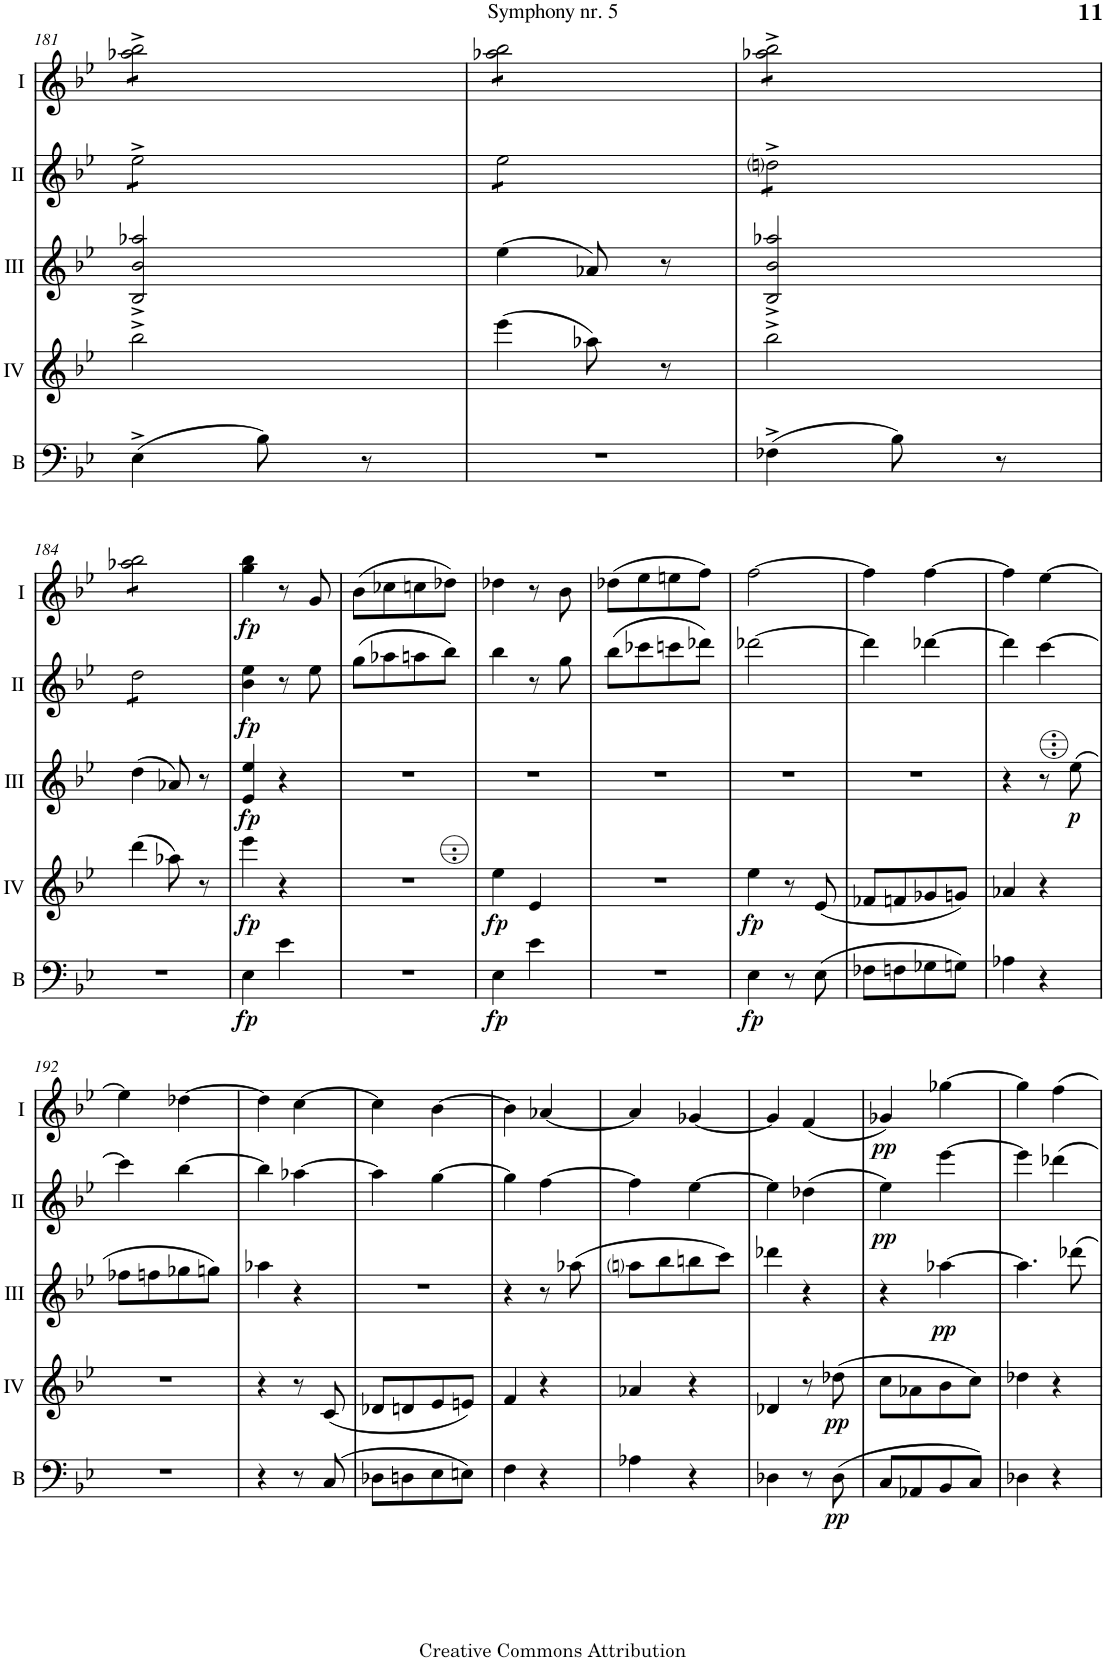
**kern	**dynam	**kern	**dynam	**kern	**dynam	**kern	**dynam	**kern	**dynam
*part5	*part5	*part4	*part4	*part3	*part3	*part2	*part2	*part1	*part1
*staff5	*staff5	*staff4	*staff4	*staff3	*staff3	*staff2	*staff2	*staff1	*staff1
*I"Bass	*	*I"Acc. 4	*	*I"Acc. 3	*	*I"Acc. 2	*	*I"Acc. 1	*
*I'B	*	*	*	*	*	*	*	*	*
!!LO:PB:g=z
*clefF4	*	*clefG2	*	*clefG2	*	*clefG2	*	*clefG2	*
*Trd7c12	*	*Trd7c12	*	*	*	*Trd7c12	*	*	*
*k[b-e-]	*	*k[b-e-]	*	*k[b-e-]	*	*k[b-e-]	*	*k[b-e-]	*
*M2/4	*	*M2/4	*	*M2/4	*	*M2/4	*	*M2/4	*
=181	=181	=181	=181	=181	=181	=181	=181	=181	=181
*	*	*	*	*	*	*tremolo	*	*	*
*	*	*	*	*	*	*	*	*tremolo	*
(4E-^\	.	2bbb-^\	.	2B-/^ 2b-/^ 2aa-X/^	.	8ee-^\L	.	8aa-X\^ 8bb-\^L	.
.	.	.	.	.	.	8ee-^\	.	8aa-X\^ 8bb-\^	.
8B-\)	.	.	.	.	.	8ee-^\	.	8aa-X\^ 8bb-\^	.
8r	.	.	.	.	.	8ee-^\J	.	8aa-X\^ 8bb-\^J	.
=182	=182	=182	=182	=182	=182	=182	=182	=182	=182
2r	.	(4eeee-\	.	(4ee-\	.	8ee-\L	.	8aa-X\ 8bb-\L	.
.	.	.	.	.	.	8ee-\	.	8aa-X\ 8bb-\	.
.	.	8aaa-X\)	.	8a-X/)	.	8ee-\	.	8aa-X\ 8bb-\	.
.	.	8r	.	8r	.	8ee-\J	.	8aa-X\ 8bb-\J	.
=183	=183	=183	=183	=183	=183	=183	=183	=183	=183
(4F-X^\	.	2bbb-^\	.	2B-/^ 2b-/^ 2aa-X/^	.	8ddni^\L	.	8aa-X\^ 8bb-\^L	.
.	.	.	.	.	.	8ddni^\	.	8aa-X\^ 8bb-\^	.
8B-\)	.	.	.	.	.	8ddni^\	.	8aa-X\^ 8bb-\^	.
8r	.	.	.	.	.	8ddni^\J	.	8aa-X\^ 8bb-\^J	.
!!LO:LB:g=z
=184	=184	=184	=184	=184	=184	=184	=184	=184	=184
2r	.	(4dddd\	.	(4dd\	.	8dd\L	.	8aa-X\ 8bb-\L	.
.	.	.	.	.	.	8dd\	.	8aa-X\ 8bb-\	.
.	.	8aaa-X\)	.	8a-X/)	.	8dd\	.	8aa-X\ 8bb-\	.
.	.	8r	.	8r	.	8dd\J	.	8aa-X\ 8bb-\J	.
*	*	*	*	*	*	*	*	*Xtremolo	*
*	*	*	*	*	*	*Xtremolo	*	*	*
=185	=185	=185	=185	=185	=185	=185	=185	=185	=185
!	!LO:DY:b	!	!LO:DY:b	!	!LO:DY:b	!	!LO:DY:b	!	!LO:DY:b
4E-\	fp	4eeee-\	fp	4e-/ 4ee-/	fp	4b-\ 4ee-\	fp	4gg\ 4bb-\	fp
4e-\	.	4r	.	4r	.	8r	.	8r	.
.	.	.	.	.	.	8ee-\	.	8g/	.
=186	=186	=186	=186	=186	=186	=186	=186	=186	=186
2r	.	2r	.	2r	.	(8gg\L	.	(8b-\L	.
.	.	.	.	.	.	8aa-X\	.	8cc-X\	.
.	.	.	.	.	.	8aan\	.	8ccn\	.
.	.	.	.	.	.	8bb-\J)	.	8dd-X\J)	.
=187	=187	=187	=187	=187	=187	=187	=187	=187	=187
!	!LO:DY:b	!	!LO:DY:b	!	!	!	!	!	!
4E-\	fp	4ee-\	fp	2r	.	4bb-\	.	4dd-X\	.
4e-\	.	4e-/	.	.	.	8r	.	8r	.
.	.	.	.	.	.	8gg\	.	8b-\	.
=188	=188	=188	=188	=188	=188	=188	=188	=188	=188
2r	.	2r	.	2r	.	(8bb-\L	.	(8dd-X\L	.
.	.	.	.	.	.	8ccc-X\	.	8ee-\	.
.	.	.	.	.	.	8cccn\	.	8een\	.
.	.	.	.	.	.	8ddd-X\J)	.	8ff\J)	.
=189	=189	=189	=189	=189	=189	=189	=189	=189	=189
!	!LO:DY:b	!	!LO:DY:b	!	!	!	!	!	!
4E-\	fp	4ee-\	fp	2r	.	[2ddd-X\	.	[2ff\	.
8r	.	8r	.	.	.	.	.	.	.
(8E-\	.	(8e-/	.	.	.	.	.	.	.
=190	=190	=190	=190	=190	=190	=190	=190	=190	=190
8F-X\L	.	8f-X/L	.	2r	.	4ddd-\]	.	4ff\]	.
8Fn\	.	8fn/	.	.	.	.	.	.	.
8G-X\	.	8g-X/	.	.	.	[4ddd-X\	.	[4ff\	.
8Gn\J)	.	8gn/J)	.	.	.	.	.	.	.
=191	=191	=191	=191	=191	=191	=191	=191	=191	=191
4A-X\	.	4a-X/	.	4r	.	4ddd-\]	.	4ff\]	.
4r	.	4r	.	8r	.	[4ccc\	.	[4ee-\	.
!	!	!	!	!	!LO:DY:b	!	!	!	!
.	.	.	.	(8e-\	p	.	.	.	.
!!LO:LB:g=z
=192	=192	=192	=192	=192	=192	=192	=192	=192	=192
2r	.	2r	.	8f-X\L	.	4ccc\]	.	4ee-\]	.
.	.	.	.	8fn\	.	.	.	.	.
.	.	.	.	8g-X\	.	[4bb-\	.	[4dd-X\	.
.	.	.	.	8gn\J)	.	.	.	.	.
=193	=193	=193	=193	=193	=193	=193	=193	=193	=193
4r	.	4r	.	4a-X\	.	4bb-\]	.	4dd-\]	.
8r	.	8r	.	4r	.	[4aa-X\	.	[4cc\	.
(8C/	.	(8c/	.	.	.	.	.	.	.
=194	=194	=194	=194	=194	=194	=194	=194	=194	=194
8D-X\L	.	8d-X/L	.	2r	.	4aa-\]	.	4cc\]	.
8Dn\	.	8dn/	.	.	.	.	.	.	.
8E-\	.	8e-/	.	.	.	[4gg\	.	[4b-\	.
8En\J)	.	8en/J)	.	.	.	.	.	.	.
=195	=195	=195	=195	=195	=195	=195	=195	=195	=195
4F\	.	4f/	.	4r	.	4gg\]	.	4b-\]	.
4r	.	4r	.	8r	.	[4ff\	.	[4a-X/	.
.	.	.	.	(8a-X\	.	.	.	.	.
=196	=196	=196	=196	=196	=196	=196	=196	=196	=196
4A-X\	.	4a-X/	.	8ani\L	.	4ff\]	.	4a-/]	.
.	.	.	.	8b-\	.	.	.	.	.
4r	.	4r	.	8bn\	.	[4ee-\	.	[4g-X/	.
.	.	.	.	8cc\J)	.	.	.	.	.
=197	=197	=197	=197	=197	=197	=197	=197	=197	=197
4D-X\	.	4d-X/	.	4dd-X\	.	4ee-\]	.	4g-/]	.
8r	.	8r	.	4r	.	(4dd-X\	.	(4f/	.
!	!LO:DY:b	!	!LO:DY:b	!	!	!	!	!	!
(8D-\	pp	(8dd-X\	pp	.	.	.	.	.	.
=198	=198	=198	=198	=198	=198	=198	=198	=198	=198
!	!	!	!	!	!	!	!LO:DY:b	!	!LO:DY:b
8C/L	.	8cc\L	.	4r	.	4ee-\)	pp	4g-X/)	pp
8AA-X/	.	8a-X\	.	.	.	.	.	.	.
!	!	!	!	!	!LO:DY:b	!	!	!	!
8BB-/	.	8b-\	.	[4a-X\	pp	[4eee-\	.	[4gg-X\	.
8C/J)	.	8cc\J)	.	.	.	.	.	.	.
=199	=199	=199	=199	=199	=199	=199	=199	=199	=199
4D-X\	.	4dd-X\	.	4.a-\]	.	4eee-\]	.	4gg-\]	.
4r	.	4r	.	.	.	4ddd-X\	.	4ff\	.
.	.	.	.	8dd-X\	.	.	.	.	.
=	=	=	=	=	=	=	=	=	=
*-	*-	*-	*-	*-	*-	*-	*-	*-	*-
